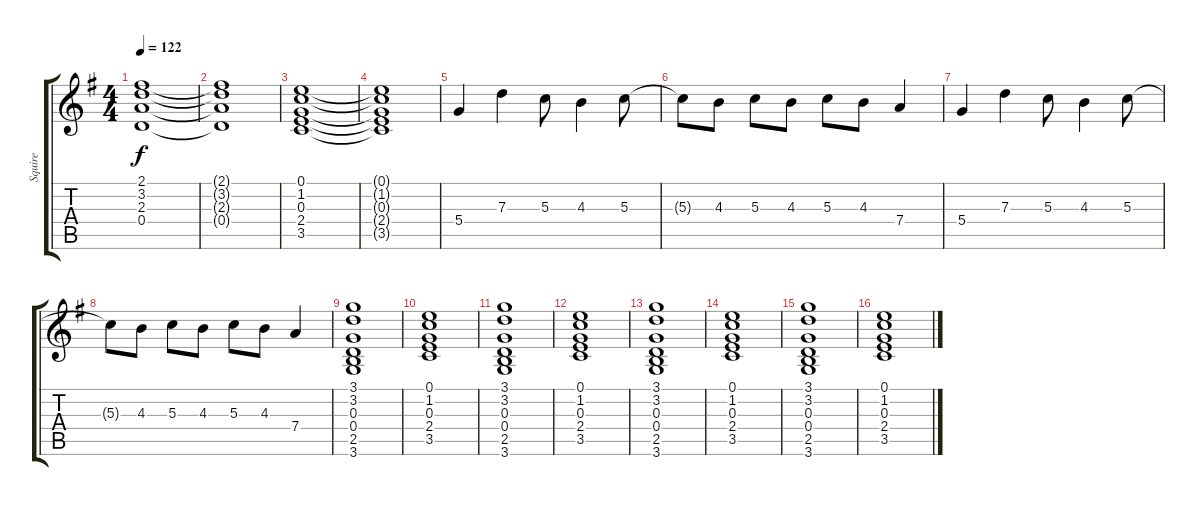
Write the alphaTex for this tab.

\track ("Squire" "Squire") {instrument overdrivenguitar}
\staff {score tabs}
\tuning (E4 B3 G3 D3 A2 E2) {hide}
\ts (4 4)
\tempo 122
\clef g2
\ks g
(2.1 3.2 2.3 0.4).1{dy f} |
(2.1{t} 3.2{t} 2.3{t} 0.4{t}).1 |
(0.1 1.2 0.3 2.4 3.5).1 |
(0.1{t} 1.2{t} 0.3{t} 2.4{t} 3.5{t}).1 |
5.4.4 7.3.4 5.3.8 4.3.4 5.3.8 |
5.3{t}.8 4.3.8 5.3.8 4.3.8 5.3.8 4.3.8 7.4.4 |
5.4.4 7.3.4 5.3.8 4.3.4 5.3.8 |
5.3{t}.8 4.3.8 5.3.8 4.3.8 5.3.8 4.3.8 7.4.4 |
(3.1 3.2 0.3 0.4 2.5 3.6).1 |
(0.1 1.2 0.3 2.4 3.5).1 |
(3.1 3.2 0.3 0.4 2.5 3.6).1 |
(0.1 1.2 0.3 2.4 3.5).1 |
(3.1 3.2 0.3 0.4 2.5 3.6).1 |
(0.1 1.2 0.3 2.4 3.5).1 |
(3.1 3.2 0.3 0.4 2.5 3.6).1 |
(0.1 1.2 0.3 2.4 3.5).1
